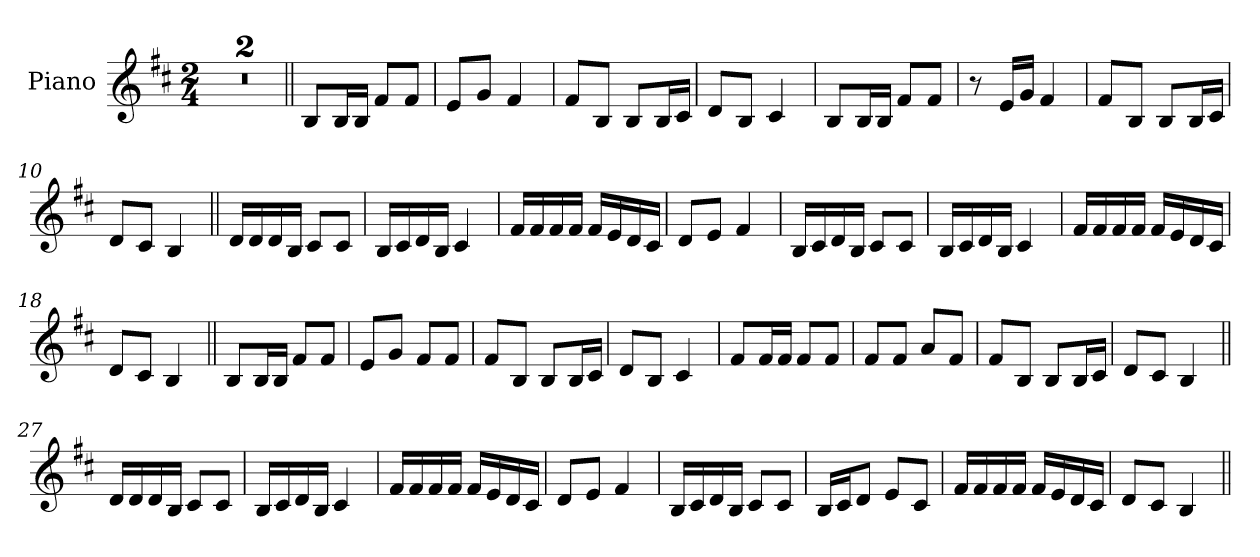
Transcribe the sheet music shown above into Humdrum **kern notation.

**kern
*part1
*staff1
*I"Piano
*I'Pno.
*clefG2
*k[f#c#]
*M2/4
*MM106
=1
2r
=2
2r
=3||
8BL
16BL
16BJJ
8f#L
8f#J
=4
8eL
8gJ
4f#
=5
8f#L
8BJ
8BL
16BL
16c#JJ
=6
8dL
8BJ
4c#
=7
8BL
16BL
16BJJ
8f#L
8f#J
=8
8r
16eLL
16gJJ
4f#
=9
8f#L
8BJ
8BL
16BL
16c#JJ
=10
8dL
8c#J
4B
=11||
16dLL
16d
16d
16BJJ
8c#L
8c#J
=12
16BLL
16c#
16d
16BJJ
4c#
=13
16f#LL
16f#
16f#
16f#JJ
16f#LL
16e
16d
16c#JJ
=14
8dL
8eJ
4f#
=15
16BLL
16c#
16d
16BJJ
8c#L
8c#J
=16
16BLL
16c#
16d
16BJJ
4c#
=17
16f#LL
16f#
16f#
16f#JJ
16f#LL
16e
16d
16c#JJ
=18
8dL
8c#J
4B
=19||
8BL
16BL
16BJJ
8f#L
8f#J
=20
8eL
8gJ
8f#L
8f#J
=21
8f#L
8BJ
8BL
16BL
16c#JJ
=22
8dL
8BJ
4c#
=23
8f#L
16f#L
16f#JJ
8f#L
8f#J
=24
8f#L
8f#J
8aL
8f#J
=25
8f#L
8BJ
8BL
16BL
16c#JJ
=26
8dL
8c#J
4B
=27||
16dLL
16d
16d
16BJJ
8c#L
8c#J
=28
16BLL
16c#
16d
16BJJ
4c#
=29
16f#LL
16f#
16f#
16f#JJ
16f#LL
16e
16d
16c#JJ
=30
8dL
8eJ
4f#
=31
16BLL
16c#
16d
16BJJ
8c#L
8c#J
=32
16BLL
16c#J
8dJ
8eL
8c#J
=33
16f#LL
16f#
16f#
16f#JJ
16f#LL
16e
16d
16c#JJ
=34
8dL
8c#J
4B
=||
*-
